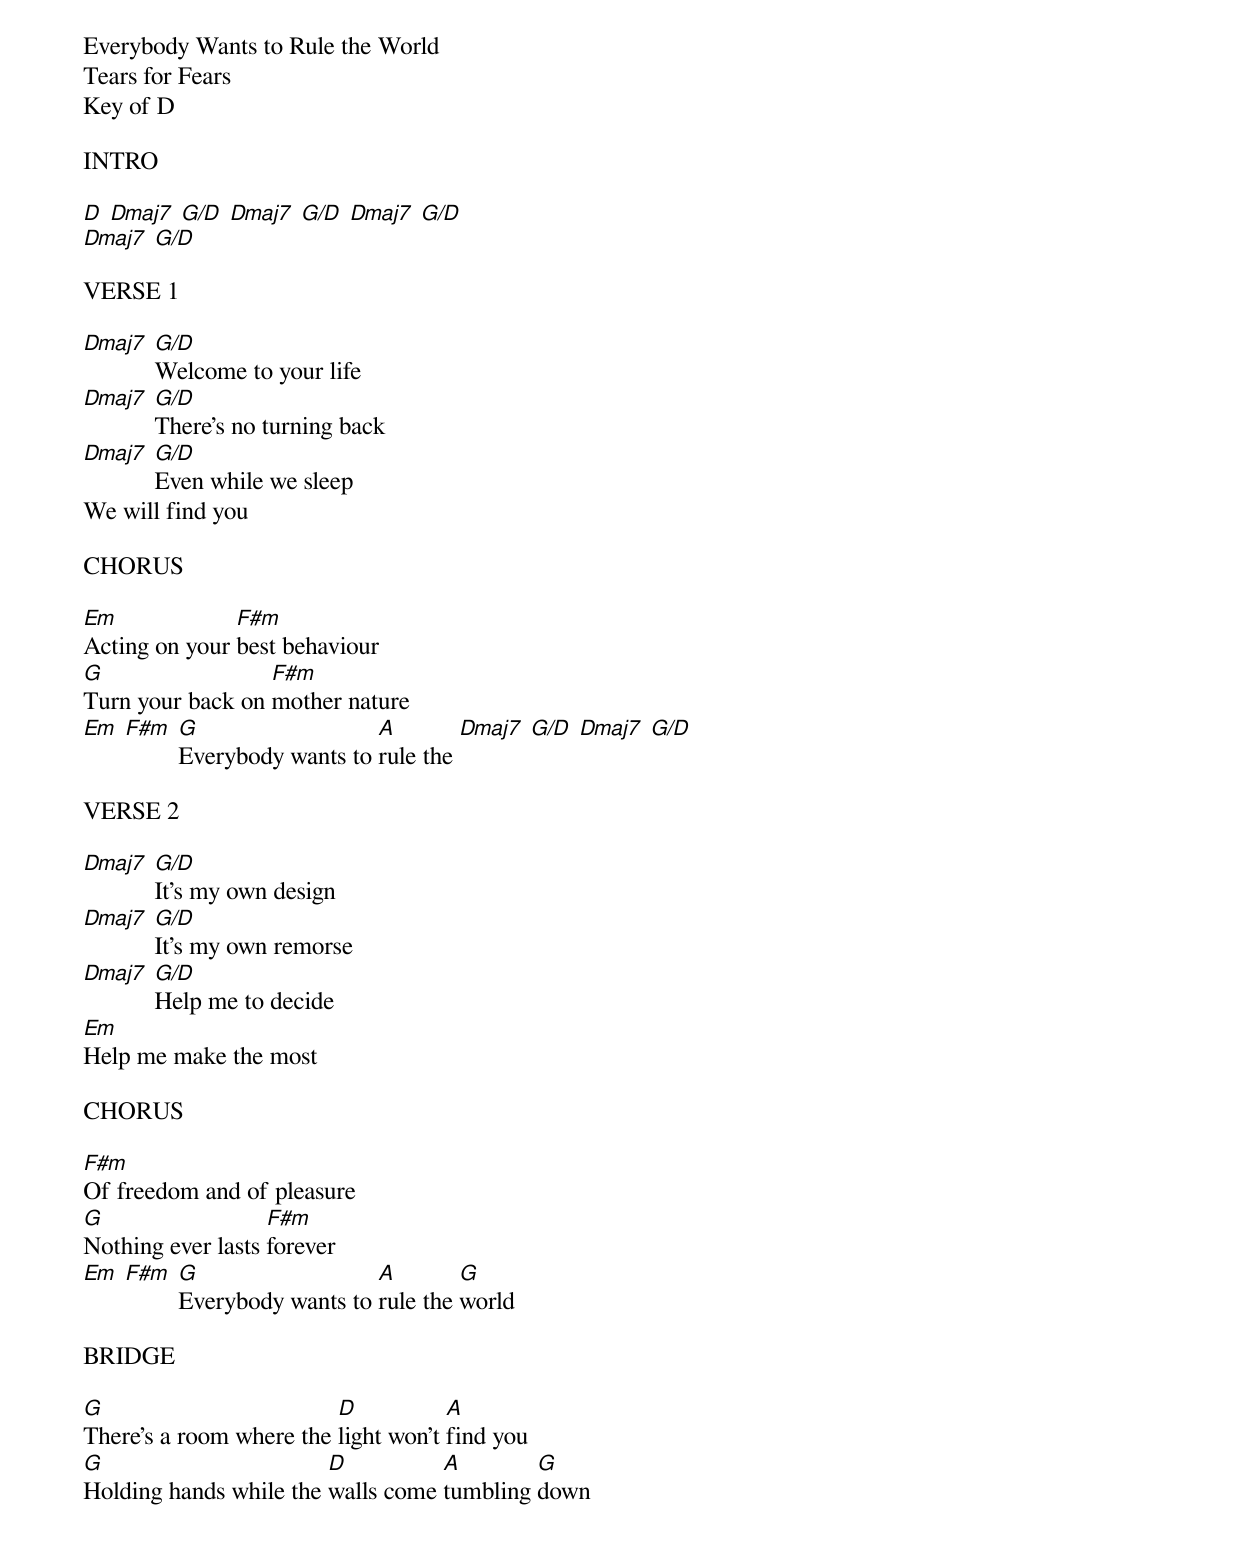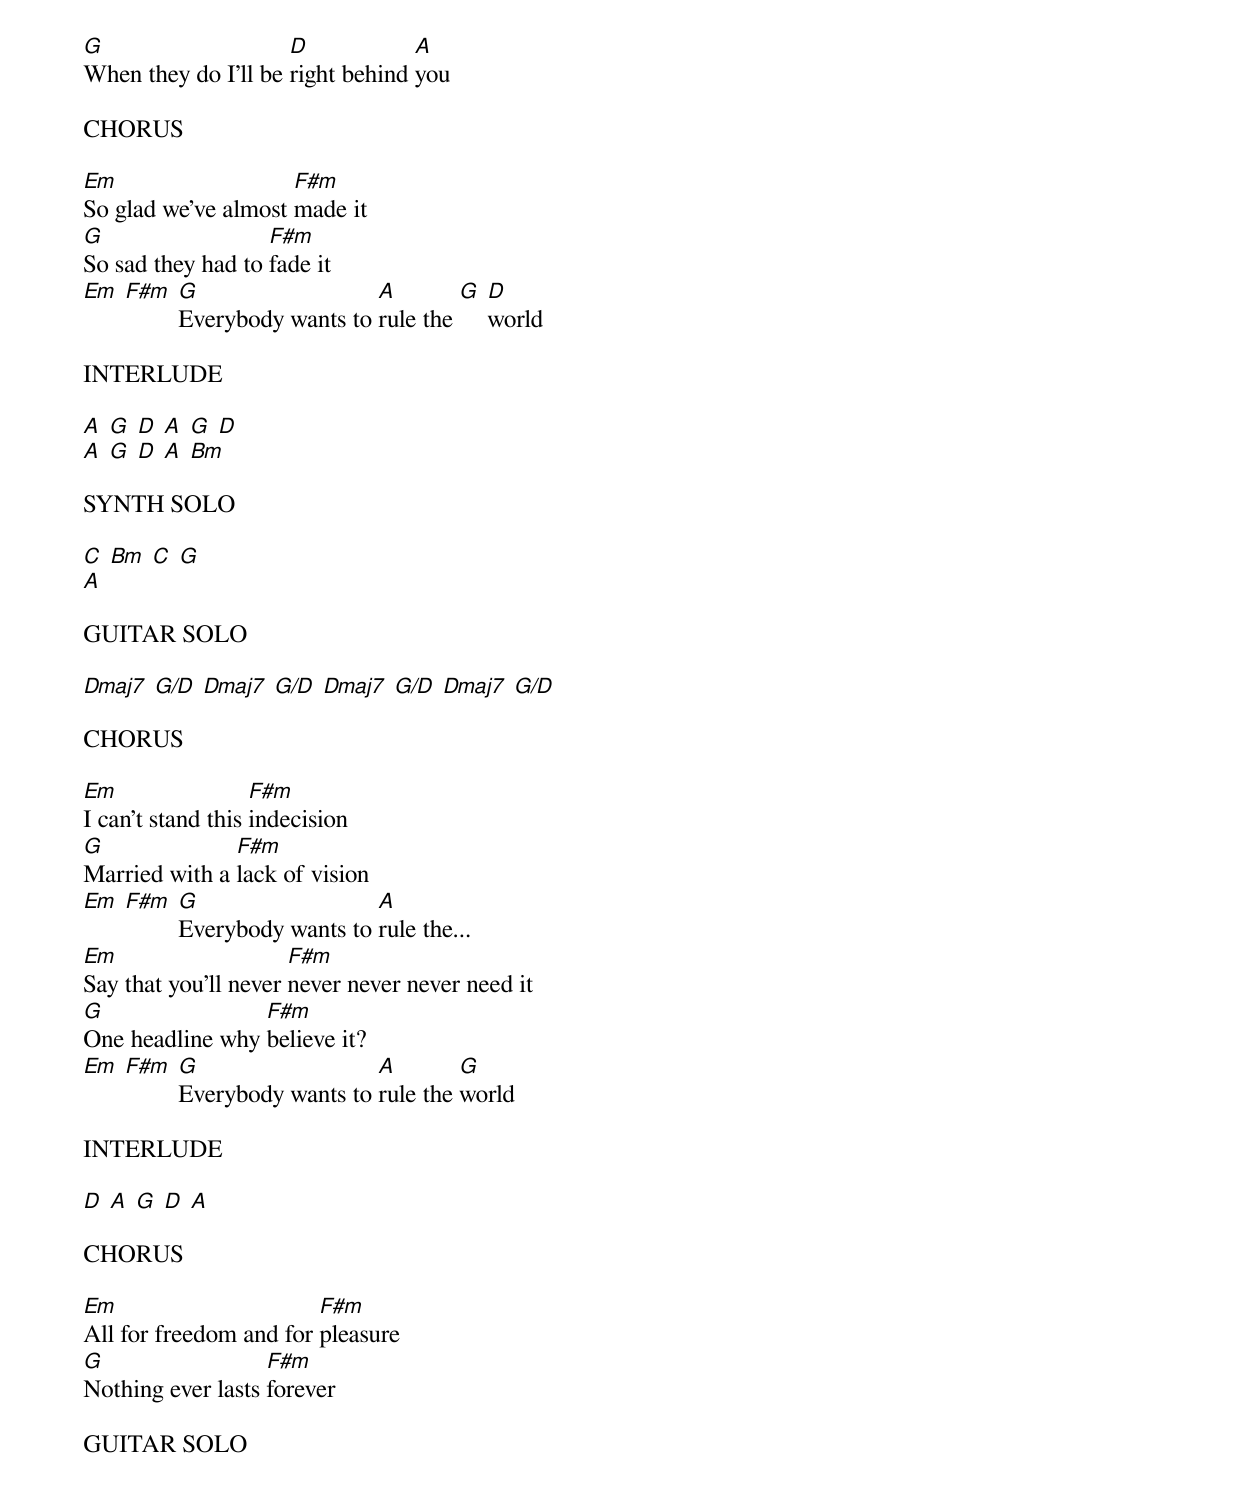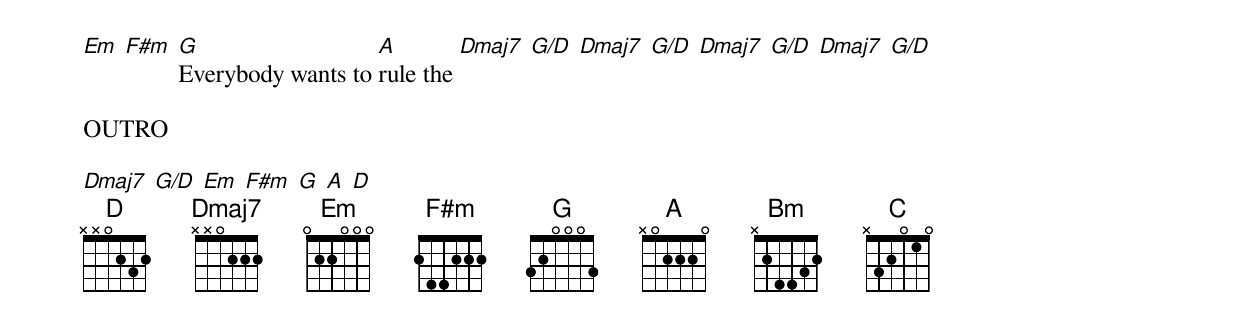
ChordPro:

Everybody Wants to Rule the World
Tears for Fears
Key of D

INTRO

[D] [Dmaj7] [G/D] [Dmaj7] [G/D] [Dmaj7] [G/D]
[Dmaj7] [G/D]

VERSE 1

[Dmaj7] [G/D]Welcome to your life
[Dmaj7] [G/D]There's no turning back
[Dmaj7] [G/D]Even while we sleep
We will find you

CHORUS

[Em]Acting on your [F#m]best behaviour
[G]Turn your back on [F#m]mother nature
[Em] [F#m] [G]Everybody wants to [A]rule the [Dmaj7] [G/D] [Dmaj7] [G/D]

VERSE 2

[Dmaj7] [G/D]It's my own design
[Dmaj7] [G/D]It's my own remorse
[Dmaj7] [G/D]Help me to decide
[Em]Help me make the most

CHORUS

[F#m]Of freedom and of pleasure
[G]Nothing ever lasts [F#m]forever
[Em] [F#m] [G]Everybody wants to [A]rule the [G]world

BRIDGE

[G]There's a room where the [D]light won't [A]find you
[G]Holding hands while the [D]walls come [A]tumbling [G]down
[G]When they do I'll be [D]right behind [A]you

CHORUS

[Em]So glad we've almost [F#m]made it
[G]So sad they had to [F#m]fade it
[Em] [F#m] [G]Everybody wants to [A]rule the [G] [D]world

INTERLUDE

[A] [G] [D] [A] [G] [D]
[A] [G] [D] [A] [Bm]

SYNTH SOLO

[C] [Bm] [C] [G]
[A]

GUITAR SOLO

[Dmaj7] [G/D] [Dmaj7] [G/D] [Dmaj7] [G/D] [Dmaj7] [G/D]

CHORUS

[Em]I can't stand this [F#m]indecision
[G]Married with a [F#m]lack of vision
[Em] [F#m] [G]Everybody wants to [A]rule the...
[Em]Say that you'll never [F#m]never never never need it
[G]One headline why [F#m]believe it?
[Em] [F#m] [G]Everybody wants to [A]rule the [G]world

INTERLUDE

[D] [A] [G] [D] [A]

CHORUS

[Em]All for freedom and for [F#m]pleasure
[G]Nothing ever lasts [F#m]forever

GUITAR SOLO

[Em] [F#m] [G]Everybody wants to [A]rule the [Dmaj7] [G/D] [Dmaj7] [G/D] [Dmaj7] [G/D] [Dmaj7] [G/D]

OUTRO

[Dmaj7] [G/D] [Em] [F#m] [G] [A] [D]
